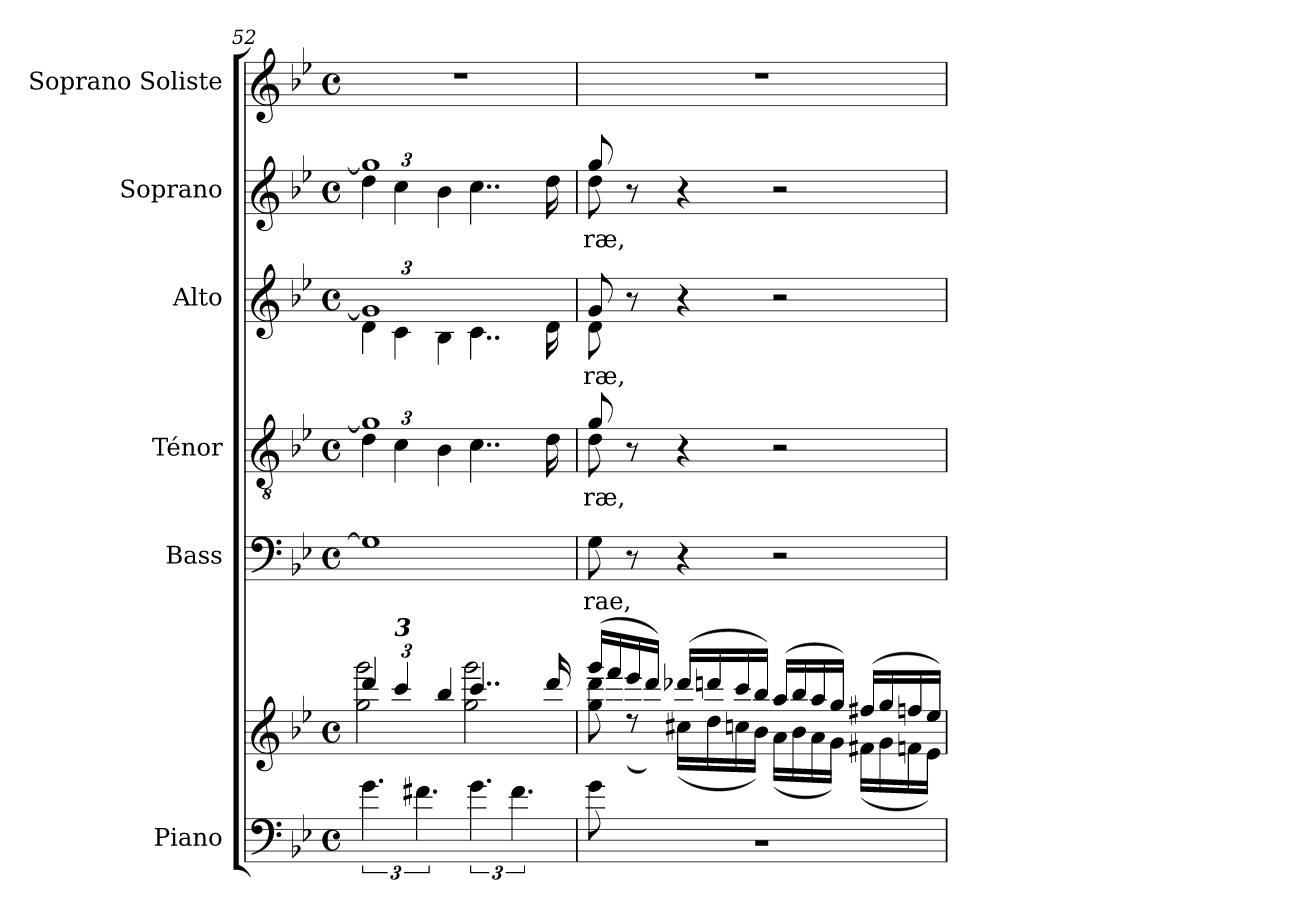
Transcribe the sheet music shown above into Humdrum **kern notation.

**kern	**kern	**kern	**text	**kern	**text	**kern	**text	**kern	**text	**kern
*part6	*part6	*part5	*part5	*part4	*part4	*part3	*part3	*part2	*part2	*part1
*staff7	*staff6	*staff5	*staff5	*staff4	*staff4	*staff3	*staff3	*staff2	*staff2	*staff1
*I"Piano	*	*I"Bass	*	*I"Ténor	*	*I"Alto	*	*I"Soprano	*	*I"Soprano Soliste
*I'Pno.	*	*I'B.	*	*I'T.	*	*I'A.	*	*I'S.	*	*
*clefF4	*clefG2	*clefF4	*	*clefGv2	*	*clefG2	*	*clefG2	*	*clefG2
*k[b-e-]	*k[b-e-]	*k[b-e-]	*	*k[b-e-]	*	*k[b-e-]	*	*k[b-e-]	*	*k[b-e-]
*M4/4	*M4/4	*M4/4	*	*M4/4	*	*M4/4	*	*M4/4	*	*M4/4
*met(c)	*met(c)	*met(c)	*	*met(c)	*	*met(c)	*	*met(c)	*	*met(c)
=52	=52	=52	=52	=52	=52	=52	=52	=52	=52	=52
*	*	*	*	*^	*	*^	*	*^	*	*
*	*Xbrackettup	*	*	*	*Xbrackettup	*	*	*Xbrackettup	*	*	*Xbrackettup	*	*
*	*^	*	*	*	*	*	*	*	*	*	*	*	*
6.g\	6ddd/	2gg\ 2ggg\	1G]	.	1g]	6d\	-	1g]	6d\	-	1gg]	6dd\	-	1r
!	!LO:TX:a:Bi:t=3	!	!	!	!	!	!	!	!	!	!	!	!	!
.	6ccc/	.	.	.	.	6c\	-	.	6c\	-	.	6cc\	-	.
6.f#X\	.	.	.	.	.	.	.	.	.	.	.	.	.	.
.	6bb-/	.	.	.	.	6B-\	-	.	6B-\	-	.	6b-\	-	.
6.g\	4..ccc/	2gg\ 2ggg\	.	.	.	4..c\	-	.	4..c\	-	.	4..cc\	-	.
6.f#\	.	.	.	.	.	.	.	.	.	.	.	.	.	.
.	16ddd/	.	.	.	.	16d\	-	.	16d\	-	.	16dd\	-	.
!!LO:PB:g=z
=53	=53	=53	=53	=53	=53	=53	=53	=53	=53	=53	=53	=53	=53	=53
*^	*	*^	*	*	*	*	*	*	*	*	*	*	*	*
8g\L	1r	(16ggg/LL	8ryy	8gg\ 8ddd\	8G\	-rae,	8g/	8d\	ræ,	8g/	8d\	ræ,	8gg/	8dd\	ræ,	1r
.	.	16fff/	.	.	.	.	.	.	.	.	.	.	.	.	.	.
2..ryy	.	16eee-/	(16ee-\L	8rdd	8r	.	8r	8ryy	.	8r	8ryy	.	8r	8ryy	.	.
.	.	16ddd/JJ)	16dd\JJ)	.	.	.	.	.	.	.	.	.	.	.	.	.
.	.	(16ddd-X/LL	(16cc#X\LL	2.ryy	4r	.	4r	4ryy	.	4r	4ryy	.	4r	4ryy	.	.
.	.	16dddn/	16dd\	.	.	.	.	.	.	.	.	.	.	.	.	.
.	.	16ccc/	16ccn\	.	.	.	.	.	.	.	.	.	.	.	.	.
.	.	16bb-/JJ)	16b-\JJ)	.	.	.	.	.	.	.	.	.	.	.	.	.
.	.	(16aa/LL	(16a\LL	.	2r	.	2r	2ryy	.	2r	2ryy	.	2r	2ryy	.	.
.	.	16bb-/	16b-\	.	.	.	.	.	.	.	.	.	.	.	.	.
.	.	16aa/	16a\	.	.	.	.	.	.	.	.	.	.	.	.	.
.	.	16gg/JJ)	16g\JJ)	.	.	.	.	.	.	.	.	.	.	.	.	.
.	.	(16ff#X/LL	(16f#X\LL	.	.	.	.	.	.	.	.	.	.	.	.	.
.	.	16gg/	16g\	.	.	.	.	.	.	.	.	.	.	.	.	.
.	.	16ffn/	16fn\	.	.	.	.	.	.	.	.	.	.	.	.	.
.	.	16ee-/JJ)	16e-\JJ)	.	.	.	.	.	.	.	.	.	.	.	.	.
*v	*v	*	*	*	*	*	*v	*v	*	*v	*v	*	*v	*v	*	*
*	*v	*v	*v	*	*	*	*	*	*	*	*	*
=	=	=	=	=	=	=	=	=	=	=
*-	*-	*-	*-	*-	*-	*-	*-	*-	*-	*-
